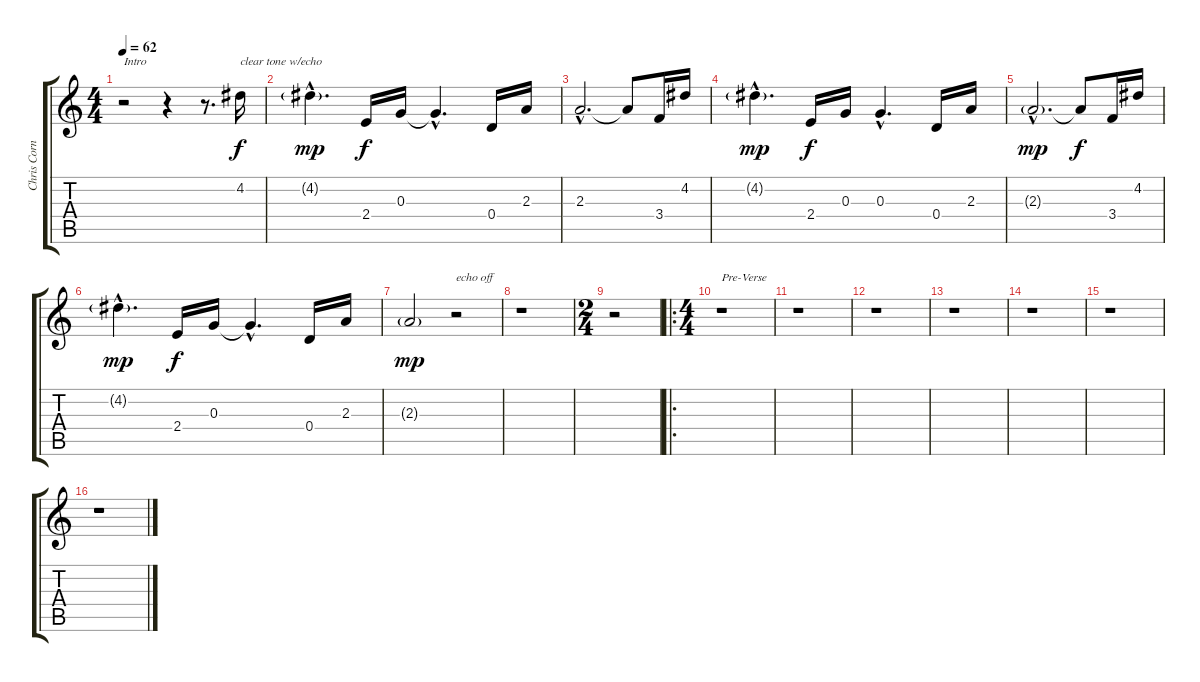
\track ("Chris Cornell" "Chris Corn") {instrument electricguitarclean}
\staff {score tabs}
\tuning (E4 B3 G3 D3 A2 E2) {hide}
\ts (4 4)
\tempo 62
\clef g2
\ks c
r.2{txt "Intro" dy f instrument electricguitarclean} r.4 r.8{d} 4.2.16{txt "clear tone w/echo" instrument synthbrass1} |
4.2{g hac}.4{d dy mp instrument synthbrass1} 2.4.16{dy f instrument synthbrass1} 0.3.16{instrument synthbrass1} 0.3{hac t}.4{d instrument synthbrass1} 0.4.16{instrument synthbrass1} 2.3.16{instrument synthbrass1} |
2.3{hac}.2{d instrument synthbrass1} 2.3{t}.8{instrument synthbrass1} 3.4.16{instrument synthbrass1} 4.2.16{instrument synthbrass1} |
4.2{g hac}.4{d dy mp instrument synthbrass1} 2.4.16{dy f instrument synthbrass1} 0.3.16{instrument synthbrass1} 0.3{hac}.4{d instrument synthbrass1} 0.4.16{instrument synthbrass1} 2.3.16{instrument synthbrass1} |
2.3{g hac}.2{d dy mp instrument synthbrass1} 2.3{t}.8{dy f instrument synthbrass1} 3.4.16{instrument synthbrass1} 4.2.16{instrument synthbrass1} |
4.2{g hac}.4{d dy mp instrument synthbrass1} 2.4.16{dy f instrument synthbrass1} 0.3.16{instrument synthbrass1} 0.3{hac t}.4{d instrument synthbrass1} 0.4.16{instrument synthbrass1} 2.3.16{instrument synthbrass1} |
2.3{g}.2{dy mp instrument synthbrass1} r.2{txt "echo off"} |
r.1 |
\ts (2 4)
r.2 |
\ro
\ts (4 4)
r.1{txt "Pre-Verse"} |
r.1 |
r.1 |
r.1 |
r.1 |
r.1 |
r.1
